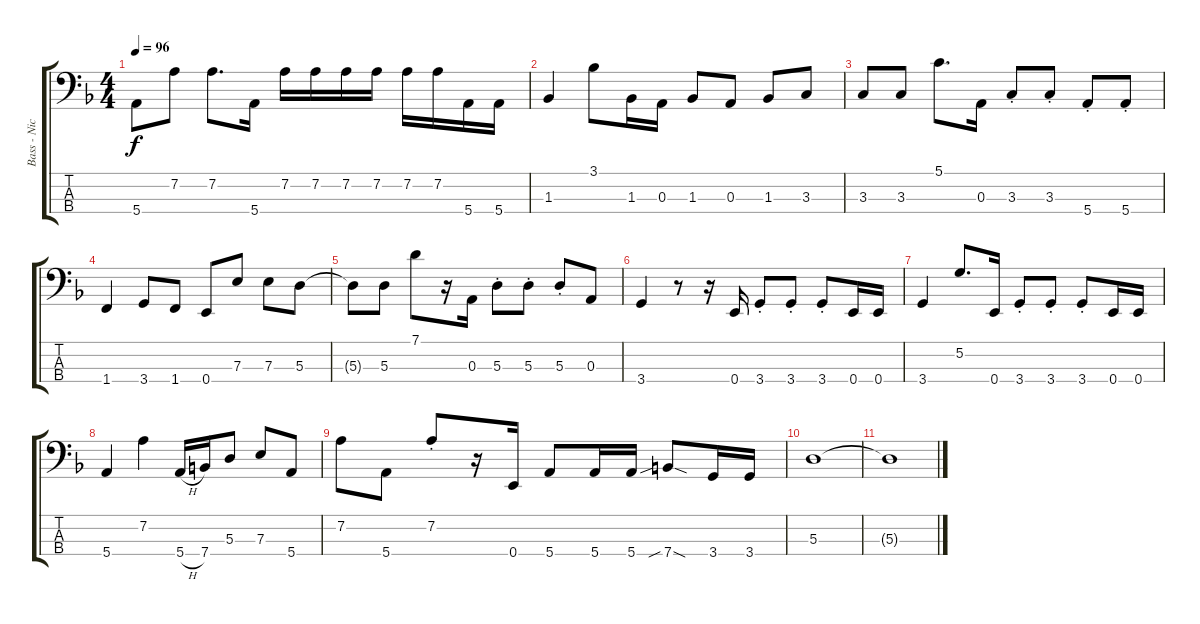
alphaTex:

\track ("Bass - Nicky Wire" "Bass - Nic") {instrument electricbasspick}
\staff {score tabs}
\tuning (G2 D2 A1 E1) {hide}
\ts (4 4)
\tempo 96
\clef f4
\ks f
5.4{t}.8{dy f} 7.2.8 7.2.8{d} 5.4.16 7.2.16 7.2.16 7.2.16 7.2.16 7.2.16 7.2.16 5.4.16 5.4.16 |
1.3.4 3.1.8 1.3.16 0.3.16 1.3.8 0.3.8 1.3.8 3.3.8 |
3.3.8 3.3.8 5.1.8{d} 0.3.16 3.3{st}.8 3.3{st}.8 5.4{st}.8 5.4{st}.8 |
1.4.4 3.4.8 1.4.8 0.4.8 7.3.8 7.3.8 5.3.8 |
5.3{t}.8 5.3.8 7.1.8 r.16 0.3.16 5.3{st}.8 5.3{st}.8 5.3{st}.8 0.3.8 |
3.4.4 r.8 r.16 0.4.16 3.4{st}.8 3.4{st}.8 3.4{st}.8 0.4.16 0.4.16 |
3.4.4 5.2.8{d} 0.4.16 3.4{st}.8 3.4{st}.8 3.4{st}.8 0.4.16 0.4.16 |
5.4.4 7.2.4 5.4{h}.16 7.4.16 5.3.8 7.3.8 5.4.8 |
7.2.8 5.4.8 7.2{st}.8 r.16 0.4.16 5.4.8 5.4.16 5.4.16 7.4{sib sod}.8 3.4.16 3.4.16 |
5.3.1 |
5.3{t}.1
